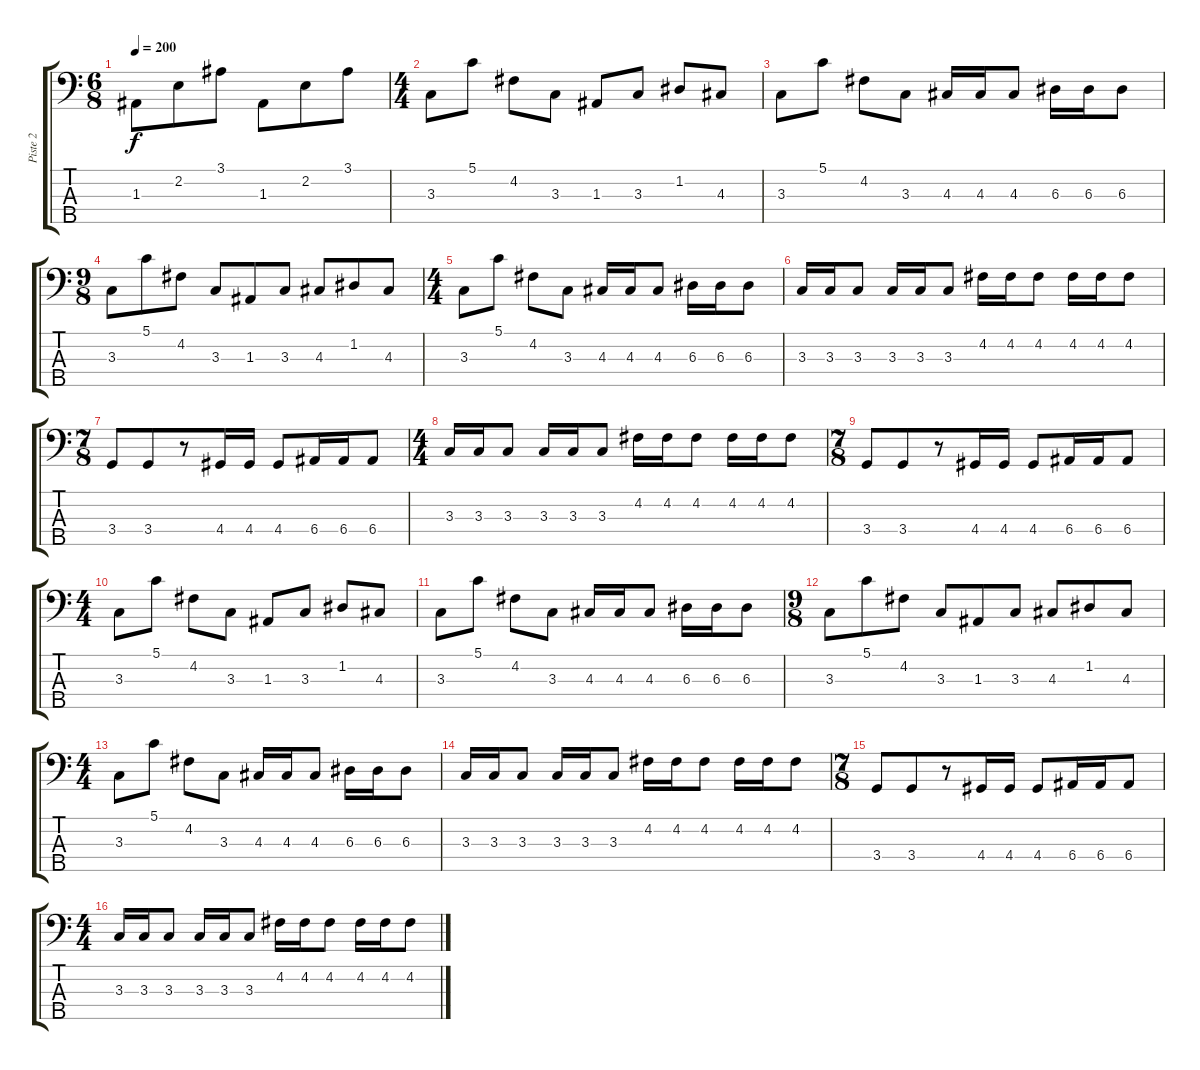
\track ("Piste 2" "Piste 2") {instrument electricbasspick}
\staff {score tabs}
\tuning (G2 D2 A1 E1 B0) {hide}
\ts (6 8)
\tempo 200
\clef f4
\ks c
1.3.8{dy f} 2.2.8 3.1.8 1.3.8 2.2.8 3.1.8 |
\ts (4 4)
3.3.8 5.1.8 4.2.8 3.3.8 1.3.8 3.3.8 1.2.8 4.3.8 |
3.3.8 5.1.8 4.2.8 3.3.8 4.3.16 4.3.16 4.3.8 6.3.16 6.3.16 6.3.8 |
\ts (9 8)
3.3.8 5.1.8 4.2.8 3.3.8 1.3.8 3.3.8 4.3.8 1.2.8 4.3.8 |
\ts (4 4)
3.3.8 5.1.8 4.2.8 3.3.8 4.3.16 4.3.16 4.3.8 6.3.16 6.3.16 6.3.8 |
3.3.16 3.3.16 3.3.8 3.3.16 3.3.16 3.3.8 4.2.16 4.2.16 4.2.8 4.2.16 4.2.16 4.2.8 |
\ts (7 8)
3.4.8 3.4.8 r.8 4.4.16 4.4.16 4.4.8 6.4.16 6.4.16 6.4.8 |
\ts (4 4)
3.3.16 3.3.16 3.3.8 3.3.16 3.3.16 3.3.8 4.2.16 4.2.16 4.2.8 4.2.16 4.2.16 4.2.8 |
\ts (7 8)
3.4.8 3.4.8 r.8 4.4.16 4.4.16 4.4.8 6.4.16 6.4.16 6.4.8 |
\ts (4 4)
3.3.8 5.1.8 4.2.8 3.3.8 1.3.8 3.3.8 1.2.8 4.3.8 |
3.3.8 5.1.8 4.2.8 3.3.8 4.3.16 4.3.16 4.3.8 6.3.16 6.3.16 6.3.8 |
\ts (9 8)
3.3.8 5.1.8 4.2.8 3.3.8 1.3.8 3.3.8 4.3.8 1.2.8 4.3.8 |
\ts (4 4)
3.3.8 5.1.8 4.2.8 3.3.8 4.3.16 4.3.16 4.3.8 6.3.16 6.3.16 6.3.8 |
3.3.16 3.3.16 3.3.8 3.3.16 3.3.16 3.3.8 4.2.16 4.2.16 4.2.8 4.2.16 4.2.16 4.2.8 |
\ts (7 8)
3.4.8 3.4.8 r.8 4.4.16 4.4.16 4.4.8 6.4.16 6.4.16 6.4.8 |
\ts (4 4)
3.3.16 3.3.16 3.3.8 3.3.16 3.3.16 3.3.8 4.2.16 4.2.16 4.2.8 4.2.16 4.2.16 4.2.8
